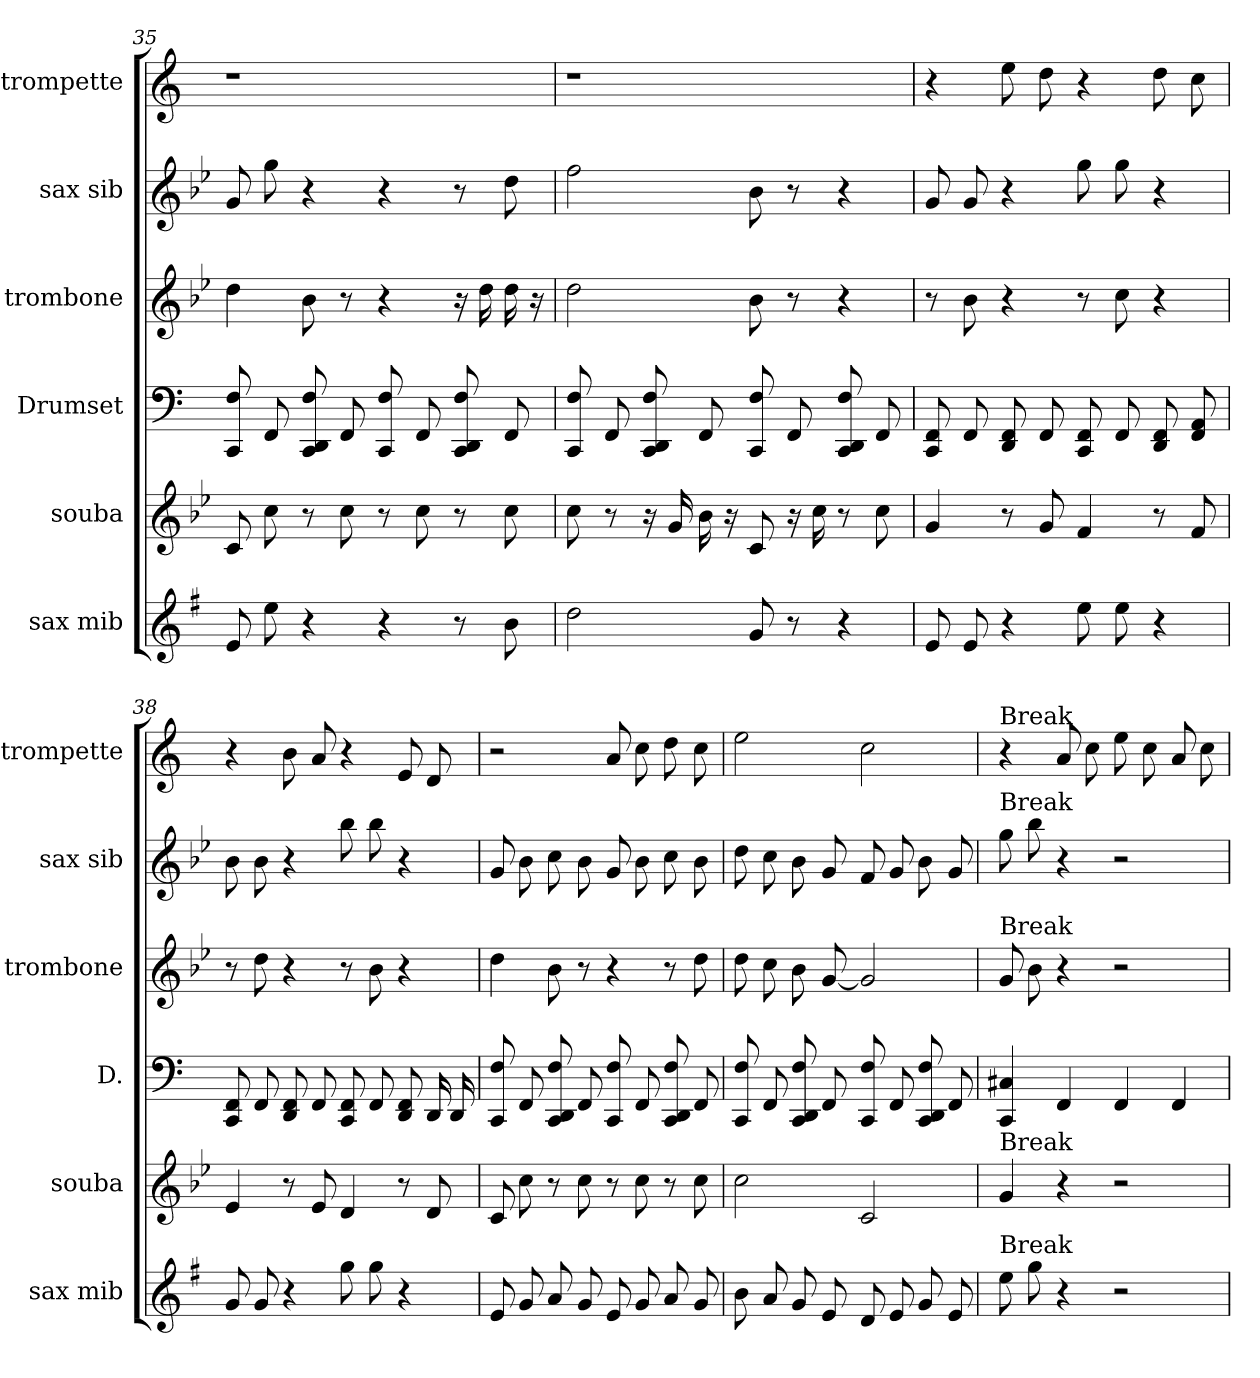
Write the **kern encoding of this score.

**kern	**kern	**kern	**kern	**kern	**kern
*part6	*part5	*part4	*part3	*part2	*part1
*staff6	*staff5	*staff4	*staff3	*staff2	*staff1
*I"sax mib	*I"souba	*I"Drumset	*I"trombone	*I"sax sib	*I"trompette
*I'sax mib	*I'souba	*I'D.	*I'trombone	*I'sax sib	*I'trompette
*clefG2	*clefG2	*clefF4	*clefG2	*clefG2	*clefG2
*ITrd-2c-3	*ITrd15c26	*	*ITrd8c14	*ITrd8c14	*ITrd1c2
*k[b-e-]	*k[b-e-]	*k[]	*k[b-e-]	*k[b-e-]	*k[b-e-]
=35	=35	=35	=35	=35	=35
8g	8CC	8CC 8F	4d	8G	1r
8gg	8C	8FF	.	8g	.
4r	8r	8CC 8DD 8F	8B-	4r	.
.	8C	8FF	8r	.	.
4r	8r	8CC 8F	4r	4r	.
.	8C	8FF	.	.	.
8r	8r	8CC 8DD 8F	16r	8r	.
.	.	.	16d	.	.
8dd	8C	8FF	16d	8d	.
.	.	.	16r	.	.
=36	=36	=36	=36	=36	=36
2ff	8C	8CC 8F	2d	2f	1r
.	8r	8FF	.	.	.
.	16r	8CC 8DD 8F	.	.	.
.	16GG	.	.	.	.
.	16BB-	8FF	.	.	.
.	16r	.	.	.	.
8b-	8CC	8CC 8F	8B-	8B-	.
8r	16r	8FF	8r	8r	.
.	16C	.	.	.	.
4r	8r	8CC 8DD 8F	4r	4r	.
.	8C	8FF	.	.	.
=37	=37	=37	=37	=37	=37
8g	4GG	8CC 8FF	8r	8G	4r
8g	.	8FF	8B-	8G	.
4r	8r	8DD 8FF	4r	4r	8dd
.	8GG	8FF	.	.	8cc
8gg	4FF	8CC 8FF	8r	8g	4r
8gg	.	8FF	8c	8g	.
4r	8r	8DD 8FF	4r	4r	8cc
.	8FF	8FF 8AA	.	.	8b-
=38	=38	=38	=38	=38	=38
8b-	4EE-	8CC 8FF	8r	8B-	4r
8b-	.	8FF	8d	8B-	.
4r	8r	8DD 8FF	4r	4r	8a
.	8EE-	8FF	.	.	8g
8bb-	4DD	8CC 8FF	8r	8b-	4r
8bb-	.	8FF	8B-	8b-	.
4r	8r	8DD 8FF	4r	4r	8d
.	8DD	16DD	.	.	8c
.	.	16DD	.	.	.
=39	=39	=39	=39	=39	=39
8g	8CC	8CC 8F	4d	8G	2r
8b-	8C	8FF	.	8B-	.
8cc	8r	8CC 8DD 8F	8B-	8c	.
8b-	8C	8FF	8r	8B-	.
8g	8r	8CC 8F	4r	8G	8g
8b-	8C	8FF	.	8B-	8b-
8cc	8r	8CC 8DD 8F	8r	8c	8cc
8b-	8C	8FF	8d	8B-	8b-
=40	=40	=40	=40	=40	=40
8dd	2C	8CC 8F	8d	8d	2dd
8cc	.	8FF	8c	8c	.
8b-	.	8CC 8DD 8F	8B-	8B-	.
8g	.	8FF	[8G	8G	.
8f	2CC	8CC 8F	2G]	8F	2b-
8g	.	8FF	.	8G	.
8b-	.	8CC 8DD 8F	.	8B-	.
8g	.	8FF	.	8G	.
=41	=41	=41	=41	=41	=41
!	!	!	!	!	!LO:TX:t=Break
!	!	!	!	!LO:TX:t=Break	!
!	!	!	!LO:TX:t=Break	!	!
!	!LO:TX:t=Break	!	!	!	!
!LO:TX:t=Break	!	!	!	!	!
8gg	4GG	4CC 4C#X	8G	8g	4r
8bb-	.	.	8B-	8b-	.
4r	4r	4FF	4r	4r	8g
.	.	.	.	.	8b-
2r	2r	4FF	2r	2r	8dd
.	.	.	.	.	8b-
.	.	4FF	.	.	8g
.	.	.	.	.	8b-
=	=	=	=	=	=
*-	*-	*-	*-	*-	*-
